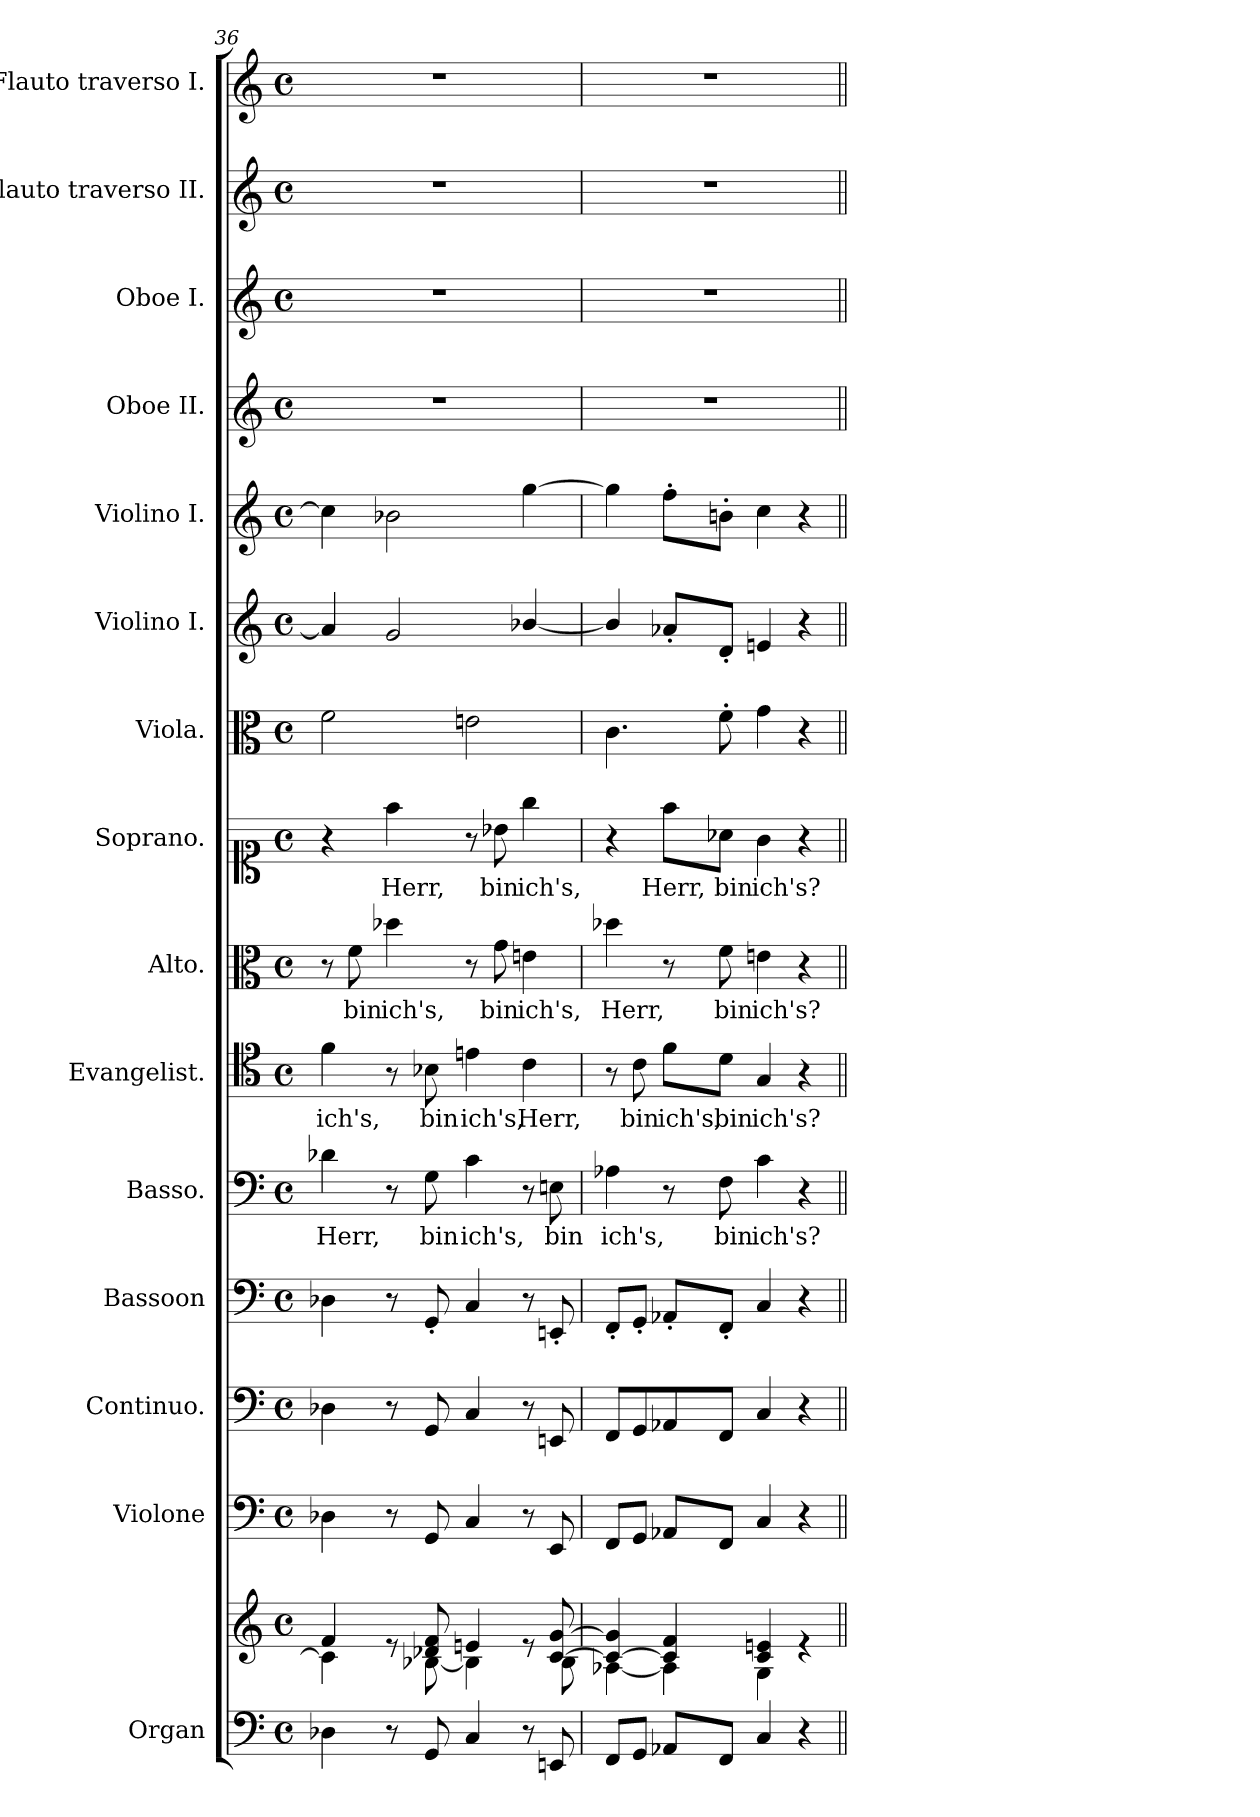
**kern	**kern	**kern	**kern	**kern	**kern	**text	**kern	**text	**kern	**text	**kern	**text	**kern	**kern	**kern	**kern	**kern	**kern	**kern
*part15	*part15	*part14	*part13	*part12	*part11	*part11	*part10	*part10	*part9	*part9	*part8	*part8	*part7	*part6	*part5	*part4	*part3	*part2	*part1
*staff16	*staff15	*staff14	*staff13	*staff12	*staff11	*staff11	*staff10	*staff10	*staff9	*staff9	*staff8	*staff8	*staff7	*staff6	*staff5	*staff4	*staff3	*staff2	*staff1
*I"Organ	*	*I"Violone	*I"Continuo.	*I"Bassoon	*I"Basso.	*	*I"Evangelist.	*	*I"Alto.	*	*I"Soprano.	*	*I"Viola.	*I"Violino I.	*I"Violino I.	*I"Oboe II.	*I"Oboe I.	*I"Flauto traverso II.	*I"Flauto traverso I.
*I'Org.	*	*I'Vne.	*	*I'Bsn.	*	*	*	*	*	*	*	*	*	*	*	*I'Ob	*I'Ob	*I'Fl	*I'Fl
*clefF4	*clefG2	*clefF4	*clefF4	*clefF4	*clefF4	*	*clefC4	*	*clefC3	*	*clefC1	*	*clefC3	*clefG2	*clefG2	*clefG2	*clefG2	*clefG2	*clefG2
*	*	*ITrd7c12	*	*	*	*	*	*	*	*	*	*	*	*	*	*	*	*	*
*k[]	*k[]	*k[]	*k[]	*k[]	*k[]	*	*k[]	*	*k[]	*	*k[]	*	*k[]	*k[]	*k[]	*k[]	*k[]	*k[]	*k[]
*M4/4	*M4/4	*M4/4	*M4/4	*M4/4	*M4/4	*	*M4/4	*	*M4/4	*	*M4/4	*	*M4/4	*M4/4	*M4/4	*M4/4	*M4/4	*M4/4	*M4/4
*met(c)	*met(c)	*met(c)	*met(c)	*met(c)	*met(c)	*	*met(c)	*	*met(c)	*	*met(c)	*	*met(c)	*met(c)	*met(c)	*met(c)	*met(c)	*met(c)	*met(c)
=36	=36	=36	=36	=36	=36	=36	=36	=36	=36	=36	=36	=36	=36	=36	=36	=36	=36	=36	=36
*	*^	*	*	*	*	*	*	*	*	*	*	*	*	*	*	*	*	*	*
!	!	!	!	!	!	!	!LO:LY:b	!	!LO:LY:b	!	!	!	!	!	!	!	!	!	!	!
4D-X\	4f/	4c\]	4DD-X\	4D-X\	4D-X\	4d-X\	Herr,	4f\	ich's,	8r	.	4r	.	2f\	4a-/]	4cc\]	1r	1r	1r	1r
!	!	!	!	!	!	!	!	!	!	!	!LO:LY:b	!	!	!	!	!	!	!	!	!
.	.	.	.	.	.	.	.	.	.	8f\	bin	.	.	.	.	.	.	.	.	.
!	!	!	!	!	!	!	!	!	!	!	!LO:LY:b	!	!LO:LY:b	!	!	!	!	!	!	!
8r	8re	8ryy	8r	8r	8r	8r	.	8r	.	4dd-X\	ich's,	4ff\	Herr,	.	2g/	2b-X\	.	.	.	.
!	!	!	!	!	!	!	!LO:LY:b	!	!LO:LY:b	!	!	!	!	!	!	!	!	!	!	!
8GG/	8d-X/ 8f/	[8B-X\	8GGG/	8GG/	8GG'/	8G\	bin	8B-X\	bin	.	.	.	.	.	.	.	.	.	.	.
!	!	!	!	!	!	!	!LO:LY:b	!	!LO:LY:b	!	!	!	!	!	!	!	!	!	!	!
4C/	4en/	4B-\]	4CC/	4C/	4C/	4c\	ich's,	4en\	ich's,	8r	.	8r	.	2en\	.	.	.	.	.	.
!	!	!	!	!	!	!	!	!	!	!	!LO:LY:b	!	!LO:LY:b	!	!	!	!	!	!	!
.	.	.	.	.	.	.	.	.	.	8g\	bin	8b-X\	bin	.	.	.	.	.	.	.
!	!	!	!	!	!	!	!	!	!LO:LY:b	!	!LO:LY:b	!	!LO:LY:b	!	!	!	!	!	!	!
8r	8re	8ryy	8r	8r	8r	8r	.	4c\	Herr,	4en\	ich's,	4gg\	ich's,	.	[4b-X/	[4gg\	.	.	.	.
!	!	!	!	!	!	!	!LO:LY:b	!	!	!	!	!	!	!	!	!	!	!	!	!
8EEn/	[8c/ [8g/	8B-\	8EEE/	8EEn/	8EEn'/	8En\	bin	.	.	.	.	.	.	.	.	.	.	.	.	.
=37	=37	=37	=37	=37	=37	=37	=37	=37	=37	=37	=37	=37	=37	=37	=37	=37	=37	=37	=37	=37
!	!	!	!	!	!	!	!LO:LY:b	!	!	!	!LO:LY:b	!	!	!	!	!	!	!	!	!
8FF/L	4c/_ 4g/]	[4A-X\	8FFF/L	8FF/L	8FF'/L	4A-X\	ich's,	8r	.	4dd-X\	Herr,	4r	.	4.c\	4b-/]	4gg\]	1r	1r	1r	1r
!	!	!	!	!	!	!	!	!	!LO:LY:b	!	!	!	!	!	!	!	!	!	!	!
8GG/J	.	.	8GGG/J	8GG/	8GG'/J	.	.	8c\	bin	.	.	.	.	.	.	.	.	.	.	.
!	!	!	!	!	!	!	!	!	!LO:LY:b	!	!	!	!LO:LY:b	!	!	!	!	!	!	!
8AA-X/L	4c/] 4f/	4A-\]	8AAA-X/L	8AA-X/	8AA-X'/L	8r	.	8f\L	ich's,	8r	.	8ff\L	Herr,	.	8a-X'/L	8ff'\L	.	.	.	.
!	!	!	!	!	!	!	!LO:LY:b	!	!LO:LY:b	!	!LO:LY:b	!	!LO:LY:b	!	!	!	!	!	!	!
8FF/J	.	.	8FFF/J	8FF/J	8FF'/J	8F\	bin	8d\J	bin	8f\	bin	8a-X\J	bin	8f'\	8d'/J	8bn'\J	.	.	.	.
!	!	!	!	!	!	!	!LO:LY:b	!	!LO:LY:b	!	!LO:LY:b	!	!LO:LY:b	!	!	!	!	!	!	!
4C/	4c/ 4en/	4G\	4CC/	4C/	4C/	4c\	ich's?	4G/	ich's?	4en\	ich's?	4g\	ich's?	4g\	4en/	4cc\	.	.	.	.
4r	4re	4ryy	4r	4r	4r	4r	.	4r	.	4r	.	4r	.	4r	4r	4r	.	.	.	.
*	*v	*v	*	*	*	*	*	*	*	*	*	*	*	*	*	*	*	*	*	*
=||	=||	=||	=||	=||	=||	=||	=||	=||	=||	=||	=||	=||	=||	=||	=||	=||	=||	=||	=||
*-	*-	*-	*-	*-	*-	*-	*-	*-	*-	*-	*-	*-	*-	*-	*-	*-	*-	*-	*-
